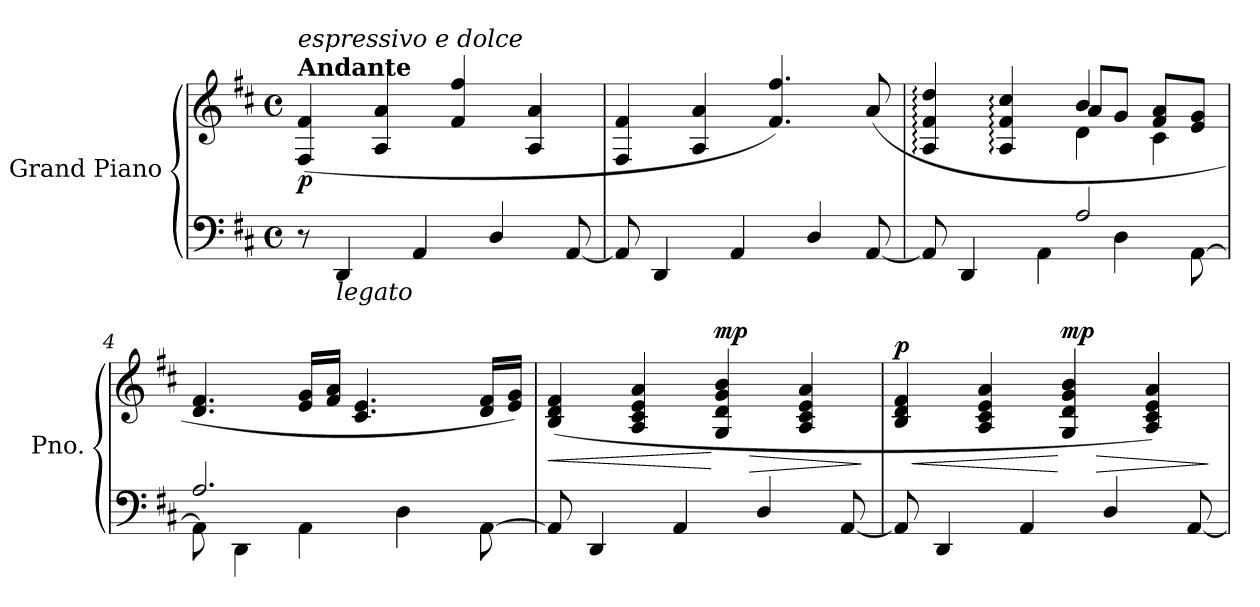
**kern	**kern	**dynam
*part1	*part1	*part1
*staff2	*staff1	*staff1/2
*I"Grand Piano	*	*
*I'Pno.	*	*
*clefF4	*clefG2	*
*k[f#c#]	*k[f#c#]	*
*M4/4	*M4/4	*
*met(c)	*met(c)	*
=1	=1	=1
!	!LO:TX:a:B:t=Andante	!
!	!LO:TX:a:i:t=espressivo e dolce	!
!	!	!LO:DY:b
8r	(<4F#/ 4f#/	p
!LO:TX:b:i:t=legato	!	!
4DD/	.	.
.	4A/ 4a/	.
4AA/	.	.
.	4f#/ 4ff#/	.
4D/	.	.
.	4A/ 4a/	.
[8AA/	.	.
=2	=2	=2
8AA/]	4F#/ 4f#/	.
4DD/	.	.
.	4A/ 4a/	.
4AA/	.	.
.	4.f#/ 4.ff#/)	.
4D/	.	.
[8AA/	(>8a/	.
=3	=3	=3
*^	*^	*
*	*	*	*^	*
8AA/]	2ryy	4A/: 4f#/: 4dd/:	2ryy	2ryy	.
4DD/	.	.	.	.	.
.	.	4A/: 4f#/: 4cc#/:	.	.	.
4AA\	.	.	.	.	.
!	!LO:N:n=1:head=open	!	!	!	!
.	[4A/: 4d/yy: 4b/yy:	4b/	4d\	8a/L	.
4D\	.	.	.	8g/J	.
.	4A/yy]	8f#/ 8a/L	4c#\	4ryy	.
[8AA\	.	8e/ 8g/J	.	.	.
*	*	*v	*v	*v	*
=4	=4	=4	=4
8AA\]	2.A/	4.d/ 4.f#/	.
4DD\	.	.	.
4AA\	.	16e/ 16g/LL	.
.	.	16f#/ 16a/JJ	.
.	.	4.c#/ 4.e/	.
4D\	.	.	.
.	4ryy	.	.
[8AA\	.	16d/ 16f#/LL	.
.	.	16e/ 16g/JJ)	.
*v	*v	*	*
!!LO:LB:g=z
=5	=5	=5
!	!	!LO:HP:b
8AA/]	(<4B/ 4d/ 4f#/	<
4DD/	.	.
.	4A/ 4c#/ 4e/ 4a/	.
4AA/	.	.
!	!	!LO:HP:n=1:b
!	!	!LO:DY:n=1:a
.	4G/ 4d/ 4g/ 4b/	[ > mp
4D/	.	.
.	4A/ 4c#/ 4e/ 4a/	.
[8AA/	.	.
.	.	]
=6	=6	=6
!	!	!LO:HP:b
!	!	!LO:DY:n=1:a
8AA/]	4B/ 4d/ 4f#/	< p
4DD/	.	.
.	4A/ 4c#/ 4e/ 4a/	.
4AA/	.	.
!	!	!LO:HP:n=1:b
!	!	!LO:DY:n=2:a
.	4G/ 4d/ 4g/ 4b/	[ > mp
4D/	.	.
.	4A/ 4c#/ 4e/ 4a/)	.
[8AA/	.	.
.	.	]
=	=	=
*-	*-	*-
